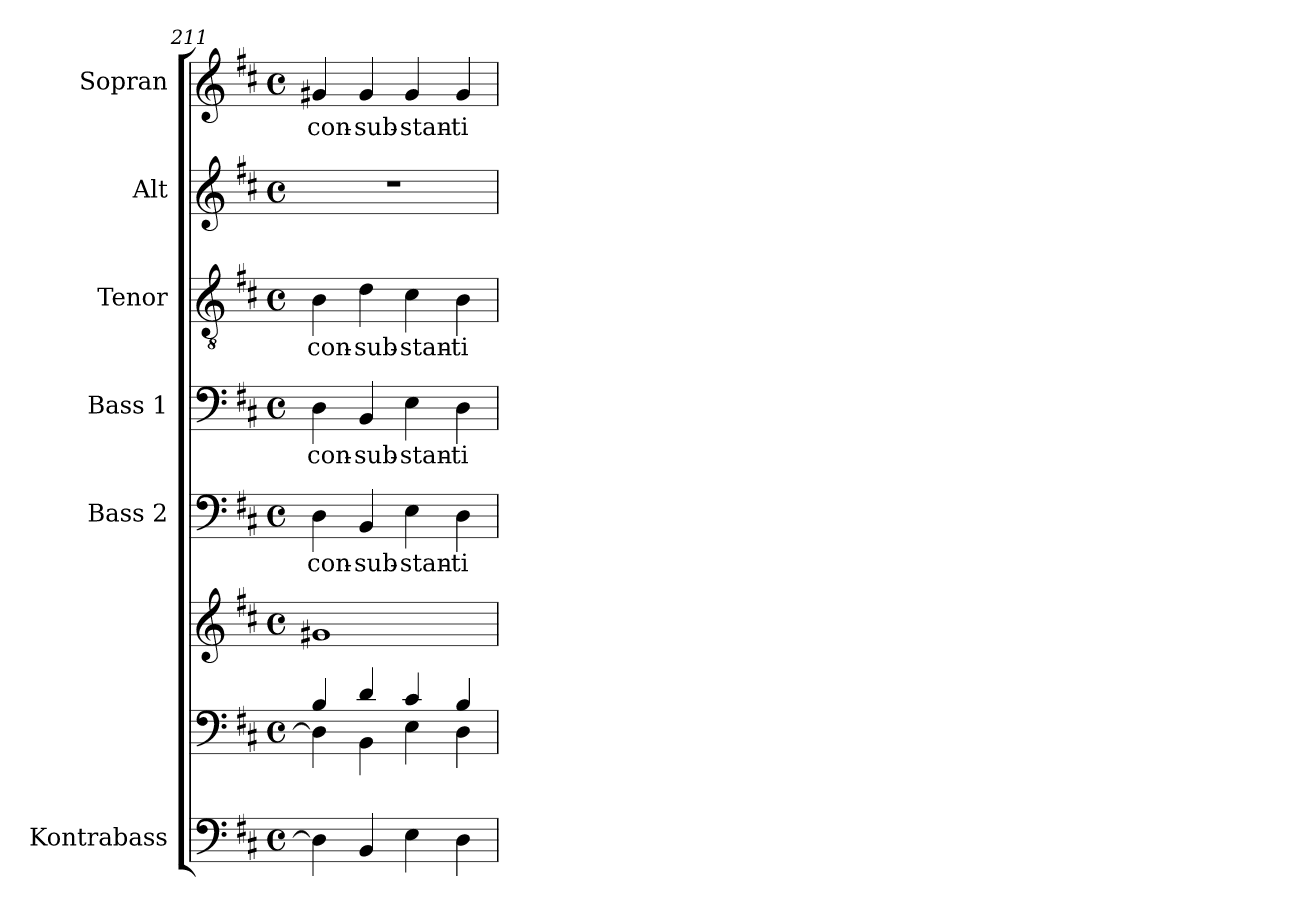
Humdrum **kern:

**kern	**kern	**kern	**kern	**text	**kern	**text	**kern	**text	**kern	**kern	**text
*part7	*part6	*part6	*part5	*part5	*part4	*part4	*part3	*part3	*part2	*part1	*part1
*staff8	*staff7	*staff6	*staff5	*staff5	*staff4	*staff4	*staff3	*staff3	*staff2	*staff1	*staff1
*I"Kontrabass	*	*	*I"Bass 2	*	*I"Bass 1	*	*I"Tenor	*	*I"Alt	*I"Sopran	*
*I'Kb.	*	*	*I'B. 2	*	*I'B. 1	*	*I'T.	*	*I'A.	*I'S.	*
*clefF4	*clefF4	*clefG2	*clefF4	*	*clefF4	*	*clefGv2	*	*clefG2	*clefG2	*
*ITrd7c12	*	*	*	*	*	*	*	*	*	*	*
*k[f#c#]	*k[f#c#]	*k[f#c#]	*k[f#c#]	*	*k[f#c#]	*	*k[f#c#]	*	*k[f#c#]	*k[f#c#]	*
*D:	*D:	*D:	*D:	*	*D:	*	*D:	*	*D:	*D:	*
*M4/4	*M4/4	*M4/4	*M4/4	*	*M4/4	*	*M4/4	*	*M4/4	*M4/4	*
*met(c)	*met(c)	*met(c)	*met(c)	*	*met(c)	*	*met(c)	*	*met(c)	*met(c)	*
=211	=211	=211	=211	=211	=211	=211	=211	=211	=211	=211	=211
*	*^	*	*	*	*	*	*	*	*	*	*
!	!	!	!	!	!LO:LY:b	!	!LO:LY:b	!	!LO:LY:b	!	!	!LO:LY:b
4DD\]	4B/	4D\]	1g#X	4D\	con-	4D\	con-	4B\	con-	1r	4g#X/	con-
!	!	!	!	!	!LO:LY:b	!	!LO:LY:b	!	!LO:LY:b	!	!	!LO:LY:b
4BBB/	4d/	4BB\	.	4BB/	-sub-	4BB/	-sub-	4d\	-sub-	.	4g#/	-sub-
!	!	!	!	!	!LO:LY:b	!	!LO:LY:b	!	!LO:LY:b	!	!	!LO:LY:b
4EE\	4c#/	4E\	.	4E\	-stan-	4E\	-stan-	4c#\	-stan-	.	4g#/	-stan-
!	!	!	!	!	!LO:LY:b	!	!LO:LY:b	!	!LO:LY:b	!	!	!LO:LY:b
4DD\	4B/	4D\	.	4D\	-ti-	4D\	-ti-	4B\	-ti-	.	4g#/	-ti-
*	*v	*v	*	*	*	*	*	*	*	*	*	*
=	=	=	=	=	=	=	=	=	=	=	=
*-	*-	*-	*-	*-	*-	*-	*-	*-	*-	*-	*-
